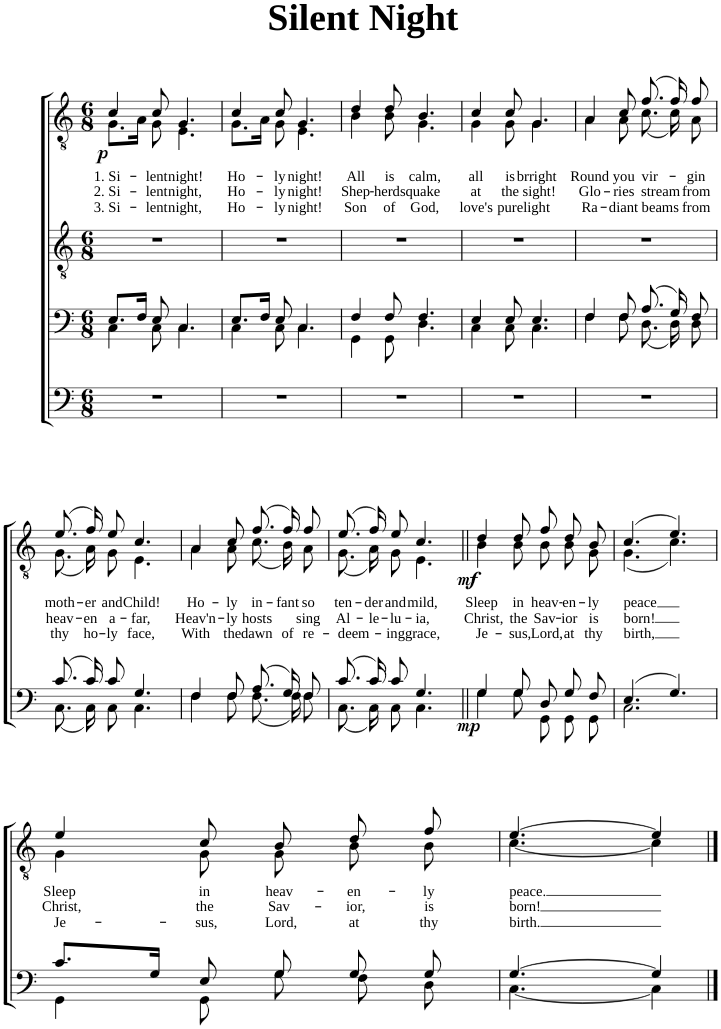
**kern	**kern	**dynam	**kern	**kern	**text	**text	**text	**dynam
*part4	*part3	*part3	*part2	*part1	*part1	*part1	*part1	*part1
*staff4	*staff3	*staff3	*staff2	*staff1	*staff1	*staff1	*staff1	*staff1
*I"Bass II	*I"Bass I	*	*I"Tenor II	*I"Tenor I	*	*	*	*
*clefF4	*clefF4	*	*clefGv2	*clefGv2	*	*	*	*
*k[]	*k[]	*	*k[]	*k[]	*	*	*	*
*M6/8	*M6/8	*	*M6/8	*M6/8	*	*	*	*
=1	=1	=1	=1	=1	=1	=1	=1	=1
*	*^	*	*	*	*	*	*	*
!	!	!	!	!	!	!LO:LY:b	!LO:LY:b	!LO:LY:b	!LO:DY:b
*	*	*	*	*	*^	*	*	*	*
2.r	8.E/L	4C\	.	2.r	4c/	8.G\L	1. Si-	2. Si-	3. Si-	p
.	16F/Jk	.	.	.	.	16A\Jk	.	.	.	.
!	!	!	!	!	!	!	!LO:LY:b	!LO:LY:b	!LO:LY:b	!
.	8E/	8C\	.	.	8c/	8G\	lent	lent	-lent	.
!	!	!	!	!	!	!	!LO:LY:b	!LO:LY:b	!LO:LY:b	!
.	4.C/	4.C\	.	.	4.G/	4.E\	night!	night,	night,	.
=2	=2	=2	=2	=2	=2	=2	=2	=2	=2	=2
!	!	!	!	!	!	!	!LO:LY:b	!LO:LY:b	!LO:LY:b	!
2.r	8.E/L	4C\	.	2.r	4c/	8.G\L	Ho-	Ho-	Ho-	.
.	16F/Jk	.	.	.	.	16A\Jk	.	.	.	.
!	!	!	!	!	!	!	!LO:LY:b	!LO:LY:b	!LO:LY:b	!
.	8E/	8C\	.	.	8c/	8G\	-ly	-ly	-ly	.
!	!	!	!	!	!	!	!LO:LY:b	!LO:LY:b	!LO:LY:b	!
.	4.C/	4.C\	.	.	4.G/	4.E\	night!	night!	night!	.
=3	=3	=3	=3	=3	=3	=3	=3	=3	=3	=3
!	!	!	!	!	!	!	!LO:LY:b	!LO:LY:b	!LO:LY:b	!
2.r	4F/	4GG\	.	2.r	4d/	4B\	All	Shep-	Son	.
!	!	!	!	!	!	!	!LO:LY:b	!LO:LY:b	!LO:LY:b	!
.	8F/	8GG\	.	.	8d/	8B\	is	-herds	of	.
!	!	!	!	!	!	!	!LO:LY:b	!LO:LY:b	!LO:LY:b	!
.	4.F/	4.D\	.	.	4.B/	4.G\	calm,	quake	God,	.
=4	=4	=4	=4	=4	=4	=4	=4	=4	=4	=4
!	!	!	!	!	!	!	!LO:LY:b	!LO:LY:b	!LO:LY:b	!
2.r	4E/	4C\	.	2.r	4c/	4G\	all	at	love's	.
!	!	!	!	!	!	!	!LO:LY:b	!LO:LY:b	!LO:LY:b	!
.	8E/	8C\	.	.	8c/	8G\	is	the	pure	.
!	!	!	!	!	!	!	!LO:LY:b	!LO:LY:b	!LO:LY:b	!
.	4.E/	4.C\	.	.	4.G/	4.G\	brright	sight!	light	.
=5	=5	=5	=5	=5	=5	=5	=5	=5	=5	=5
!	!	!	!	!	!	!	!LO:LY:b	!LO:LY:b	!LO:LY:b	!
2.r	4F/	4F\	.	2.r	4A/	4A\	Round	Glo-	Ra-	.
!	!	!	!	!	!	!	!LO:LY:b	!LO:LY:b	!LO:LY:b	!
.	8F/	8F\	.	.	8c/	8A\	you	-ries	-diant	.
!	!	!	!	!	!	!	!LO:LY:b	!LO:LY:b	!LO:LY:b	!
.	(8.A/	(8.D\	.	.	(8.f/	(8.c\	vir-	stream	beams	.
.	16G/)	16D\)	.	.	16f/)	16c\)	.	.	.	.
!	!	!	!	!	!	!	!LO:LY:b	!LO:LY:b	!LO:LY:b	!
.	8F/	8D\	.	.	8f/	8A\	-gin	from	from	.
!!LO:LB:g=z	!!
=6	=6	=6	=6	=6	=6	=6	=6	=6	=6	=6
!	!	!	!	!	!	!	!LO:LY:b	!LO:LY:b	!LO:LY:b	!
2.r	(8.c/	(8.C\	.	2.r	(8.e/	(8.G\	moth-	heav-	thy	.
!	!	!	!	!	!	!	!LO:LY:b	!LO:LY:b	!LO:LY:b	!
.	16c/)	16C\)	.	.	16f/)	16A\)	-er	-en	ho-	.
!	!	!	!	!	!	!	!LO:LY:b	!LO:LY:b	!LO:LY:b	!
.	8c/	8C\	.	.	8e/	8G\	and	a-	ly	.
!	!	!	!	!	!	!	!LO:LY:b	!LO:LY:b	!LO:LY:b	!
.	4.G/	4.C\	.	.	4.c/	4.E\	Child!	-far,	face,	.
=7	=7	=7	=7	=7	=7	=7	=7	=7	=7	=7
!	!	!	!	!	!	!	!LO:LY:b	!LO:LY:b	!LO:LY:b	!
2.r	4F/	4F\	.	2.r	4A/	4A\	Ho-	Heav'n-	With	.
!	!	!	!	!	!	!	!LO:LY:b	!LO:LY:b	!LO:LY:b	!
.	8F/	8F\	.	.	8c/	8A\	-ly	-ly	the	.
!	!	!	!	!	!	!	!LO:LY:b	!LO:LY:b	!LO:LY:b	!
.	(8.A/	(8.F\	.	.	(8.f/	(8.c\	in-	hosts	dawn	.
!	!	!	!	!	!	!	!LO:LY:b	!	!LO:LY:b	!
.	16G/)	16F\)	.	.	16f/)	16B\)	-fant	.	of	.
!	!	!	!	!	!	!	!LO:LY:b	!LO:LY:b	!LO:LY:b	!
.	8F/	8F\	.	.	8f/	8A\	so	sing	re-	.
=8	=8	=8	=8	=8	=8	=8	=8	=8	=8	=8
!	!	!	!	!	!	!	!LO:LY:b	!LO:LY:b	!LO:LY:b	!
2.r	(8.c/	(8.C\	.	2.r	(8.e/	(8.G\	ten-	Al-	-deem-	.
!	!	!	!	!	!	!	!LO:LY:b	!LO:LY:b	!	!
.	16c/)	16C\)	.	.	16f/)	16A\)	-der	-le-	.	.
!	!	!	!	!	!	!	!LO:LY:b	!LO:LY:b	!LO:LY:b	!
.	8c/	8C\	.	.	8e/	8G\	and	-lu-	-ing	.
!	!	!	!	!	!	!	!LO:LY:b	!LO:LY:b	!LO:LY:b	!
.	4.G/	4.C\	.	.	4.c/	4.E\	mild,	-ia,	grace,	.
=9||	=9||	=9||	=9||	=9||	=9||	=9||	=9||	=9||	=9||	=9||
!	!	!	!LO:DY:b	!	!	!	!LO:LY:b	!LO:LY:b	!LO:LY:b	!LO:DY:b
2.r	4G/	4G\	mp	2.r	4d/	4B\	Sleep	Christ,	Je-	mf
!	!	!	!	!	!	!	!LO:LY:b	!LO:LY:b	!LO:LY:b	!
.	8G/	8G\	.	.	8d/	8B\	in	the	-sus,	.
!	!	!	!	!	!	!	!LO:LY:b	!LO:LY:b	!LO:LY:b	!
.	8D/	8GG\	.	.	8f/	8B\	heav-	Sav-	Lord,	.
!	!	!	!	!	!	!	!LO:LY:b	!LO:LY:b	!LO:LY:b	!
.	8G/	8GG\	.	.	8d/	8B\	-en-	-ior	at	.
!	!	!	!	!	!	!	!LO:LY:b	!LO:LY:b	!LO:LY:b	!
.	8F/	8GG\	.	.	8B/	8G\	-ly	is	thy	.
=10	=10	=10	=10	=10	=10	=10	=10	=10	=10	=10
!	!	!	!	!	!	!	!LO:LY:b	!LO:LY:b	!LO:LY:b	!
2.r	(4.E/	2.C\	.	2.r	(4.c/	(4.G\	peace	born!	birth,	.
.	4.G/)	.	.	.	4.e/)	4.c\)	.	.	.	.
!!LO:LB:g=z	!!
=11	=11	=11	=11	=11	=11	=11	=11	=11	=11	=11
!	!	!	!	!	!	!	!LO:LY:b	!LO:LY:b	!LO:LY:b	!
2.r	8.c/L	4GG\	.	2.r	4e/	4G\	Sleep	Christ,	Je-	.
.	16G/Jk	.	.	.	.	.	.	.	.	.
!	!	!	!	!	!	!	!LO:LY:b	!LO:LY:b	!LO:LY:b	!
.	8E/	8GG\	.	.	8c/	8G\	in	the	-sus,	.
!	!	!	!	!	!	!	!LO:LY:b	!LO:LY:b	!LO:LY:b	!
.	8G/	8G\	.	.	8B/	8G\	heav-	Sav-	Lord,	.
!	!	!	!	!	!	!	!LO:LY:b	!LO:LY:b	!LO:LY:b	!
.	8G/	8F\	.	.	8d/	8B\	-en-	-ior,	at	.
!	!	!	!	!	!	!	!LO:LY:b	!LO:LY:b	!LO:LY:b	!
.	8G/	8D\	.	.	8f/	8B\	-ly	is	thy	.
=12	=12	=12	=12	=12	=12	=12	=12	=12	=12	=12
!	!	!	!	!	!	!	!LO:LY:b	!LO:LY:b	!LO:LY:b	!
2r	[4.G/	[4.C\	.	2r	[4.e/	[4.c\	peace.	born!	birth.	.
.	4G/]	4C\]	.	.	4e/]	4c\]	.	.	.	.
8r	.	.	.	8r	.	.	.	.	.	.
*	*v	*v	*	*	*v	*v	*	*	*	*
==	==	==	==	==	==	==	==	==
*-	*-	*-	*-	*-	*-	*-	*-	*-
